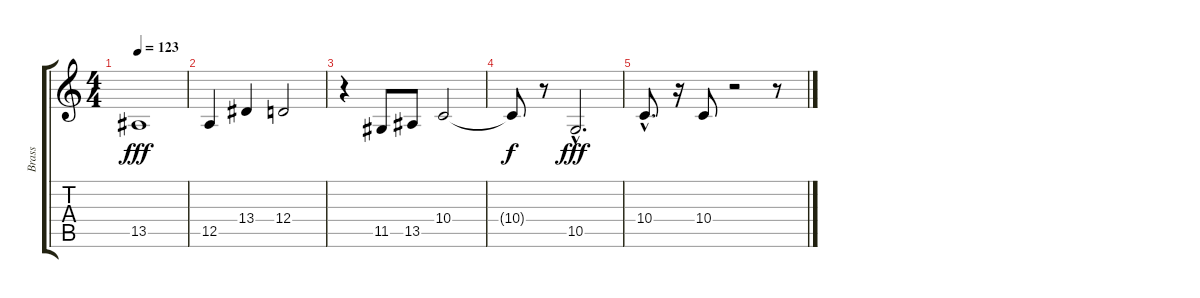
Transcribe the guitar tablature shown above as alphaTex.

\track ("Brass" "Brass") {instrument brasssection}
\staff {score tabs}
\tuning (E4 B3 G3 D3 A2 E2) {hide}
\ts (4 4)
\tempo 123
\clef g2
\ks c
13.5.1{dy fff} |
12.5.4 13.4.4 12.4.2 |
r.4 11.5.8 13.5.8 10.4.2 |
10.4{t}.8{dy f} r.8 10.5{hac}.2{d dy fff} |
10.4{hac}.8{d} r.16 10.4.8 r.2 r.8
